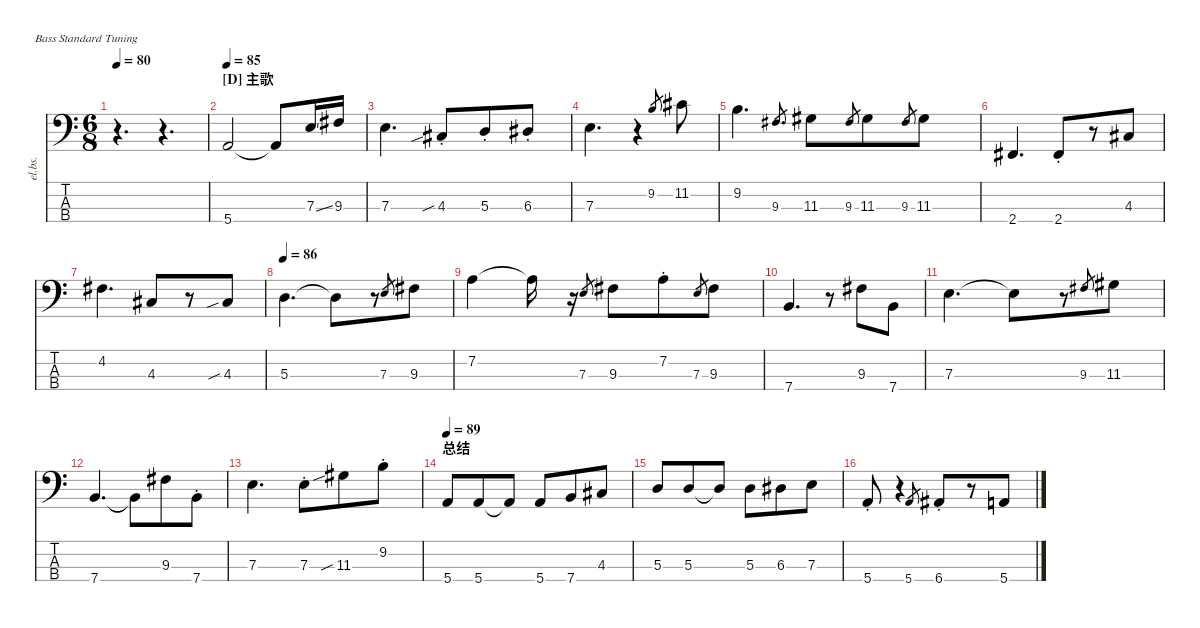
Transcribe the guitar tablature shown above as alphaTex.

\defaultSystemsLayout 4
\hideDynamics
\bracketExtendMode nobrackets
\track ("Electric Bass" "el.bs.") {instrument electricbassfinger}
\staff {score tabs}
\tuning (G2 D2 A1 E1)
\ts (6 8)
\tempo 80
\clef f4
\ks c
r.4{d dy mf beam Down} r.4{d beam Down} |
\section ("D" "主歌")
\tempo 85
5.4.2{beam Up} 5.4{t}.8{beam Up} 7.3{ss}.16{beam Up} 9.3{acc #}.16{beam Up} |
7.3.4{d beam Down} 4.3{sib st acc #}.8{beam Up} 5.3{st}.8{beam Up} 6.3{st acc #}.8{beam Up} |
7.3.4{d beam Down} r.4{beam Down} 9.2.8{gr beam Up} 11.2{acc #}.8{beam Down} |
9.2.4{d beam Down} 9.3{acc #}.8{d gr beam Up} 11.3{acc #}.8{beam Down} 9.3{acc #}.8{gr beam Up} 11.3{acc #}.8{beam Down} 9.3{acc #}.8{gr beam Up} 11.3{acc #}.8{beam Down} |
2.4{acc #}.4{d beam Up} 2.4{st acc #}.8{beam Up} r.8{beam Up} 4.3{acc #}.8{beam Up} |
4.2{acc #}.4{d beam Down} 4.3{acc #}.8{beam Up} r.8{beam Up} 4.3{sib acc #}.8{beam Up} |
\tempo 86
5.3.4{d beam Down} 5.3{t}.8{beam Down} r.8{beam Down} 7.3.8{gr beam Up} 9.3{acc #}.8{beam Down} |
7.2.4{beam Down} 7.2{t}.16{beam Down} r.16{beam Down} 7.3.8{gr beam Up} 9.3{acc #}.8{beam Down} 7.2{st}.8{beam Down} 7.3.8{gr beam Up} 9.3{acc #}.8{beam Down} |
7.4.4{d beam Up} r.8{beam Down} 9.3{acc #}.8{beam Down} 7.4.8{beam Down} |
7.3.4{d beam Down} 7.3{t}.8{beam Down} r.8{beam Down} 9.3{acc #}.8{gr beam Up} 11.3{acc #}.8{beam Down} |
7.4.4{d beam Up} 7.4{t}.8{beam Down} 9.3{acc #}.8{beam Down} 7.4{st}.8{beam Down} |
7.3.4{d beam Down} 7.3{st}.8{beam Down} 11.3{sib acc #}.8{beam Down} 9.2{st}.8{beam Down} |
\section ("" "总结")
\tempo 89
5.4.8{beam Up} 5.4.8{beam Up} 5.4{t}.8{beam Up} 5.4.8{beam Up} 7.4.8{beam Up} 4.3{acc #}.8{beam Up} |
5.3.8{beam Up} 5.3.8{beam Up} 5.3{t}.8{beam Up} 5.3.8{beam Down} 6.3{acc #}.8{beam Down} 7.3.8{beam Down} |
5.4{st}.8{beam Up} r.4{beam Down} 5.4.8{gr beam Up} 6.4{st acc #}.8{beam Up} r.8{beam Up} 5.4.8{beam Up}
